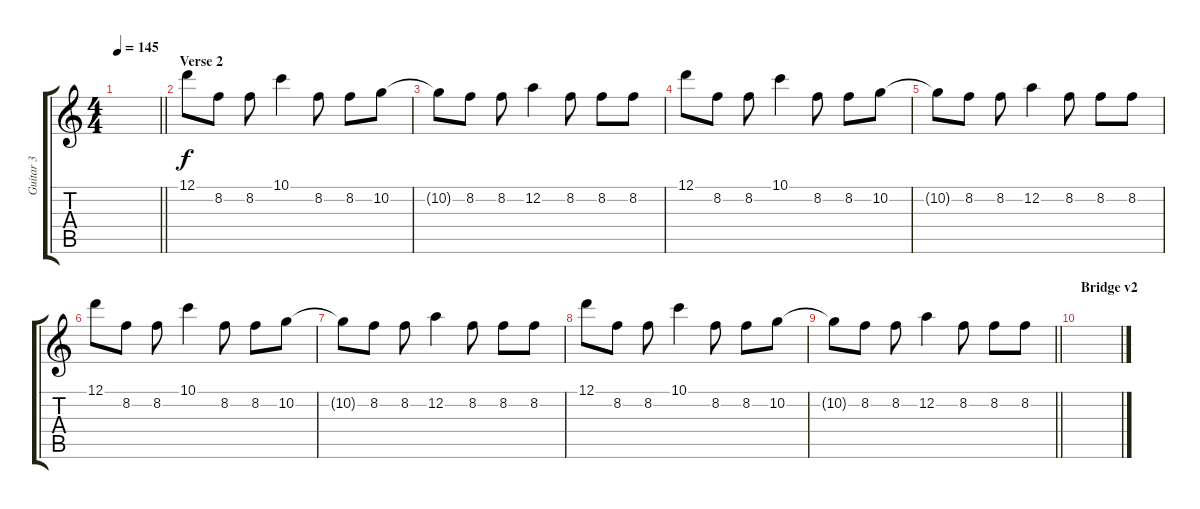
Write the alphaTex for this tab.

\track ("Guitar 3" "Guitar 3") {instrument distortionguitar}
\staff {score tabs}
\tuning (D4 A3 F3 C3 G2 D2) {hide}
\ts (4 4)
\tempo 145
\clef g2
\barLineRight lightlight
\ks c
|
\section ("" "Verse 2")
12.1.8 8.2.8 8.2.8 10.1.4 8.2.8 8.2.8 10.2.8 |
10.2{t}.8 8.2.8 8.2.8 12.2.4 8.2.8 8.2.8 8.2.8 |
12.1.8 8.2.8 8.2.8 10.1.4 8.2.8 8.2.8 10.2.8 |
10.2{t}.8 8.2.8 8.2.8 12.2.4 8.2.8 8.2.8 8.2.8 |
12.1.8 8.2.8 8.2.8 10.1.4 8.2.8 8.2.8 10.2.8 |
10.2{t}.8 8.2.8 8.2.8 12.2.4 8.2.8 8.2.8 8.2.8 |
12.1.8 8.2.8 8.2.8 10.1.4 8.2.8 8.2.8 10.2.8 |
\barLineRight lightlight
10.2{t}.8 8.2.8 8.2.8 12.2.4 8.2.8 8.2.8 8.2.8 |
\section ("" "Bridge v2")
